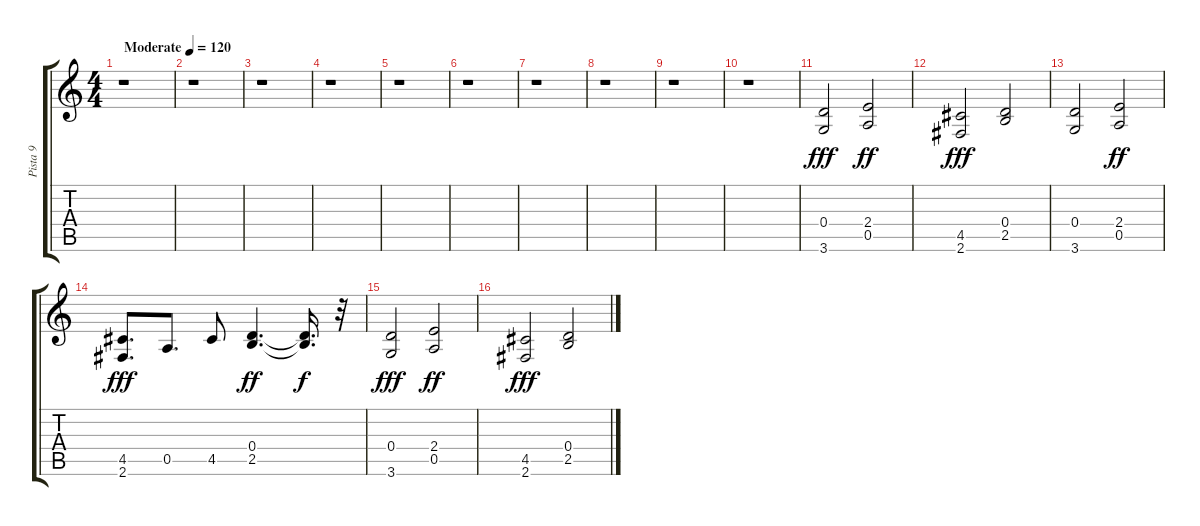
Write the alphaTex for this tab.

\track ("Pista 9" "Pista 9") {instrument distortionguitar}
\staff {score tabs}
\tuning (E4 B3 G3 D3 A2 E2) {hide}
\ts (4 4)
\tempo (120 "Moderate")
\clef g2
\ks c
r.1{dy fff instrument distortionguitar} |
r.1 |
r.1 |
r.1 |
r.1 |
r.1 |
r.1 |
r.1 |
r.1 |
r.1 |
(0.4 3.6).2 (2.4 0.5).2{dy ff} |
(4.5 2.6).2{dy fff} (0.4 2.5).2 |
(0.4 3.6).2 (2.4 0.5).2{dy ff} |
(4.5 2.6).8{d dy fff} 0.5.8{d} 4.5.8 (0.4 2.5).4{d dy ff} (0.4{t} 2.5{t}).16{d dy f} r.32 |
(0.4 3.6).2{dy fff} (2.4 0.5).2{dy ff} |
(4.5 2.6).2{dy fff} (0.4 2.5).2
